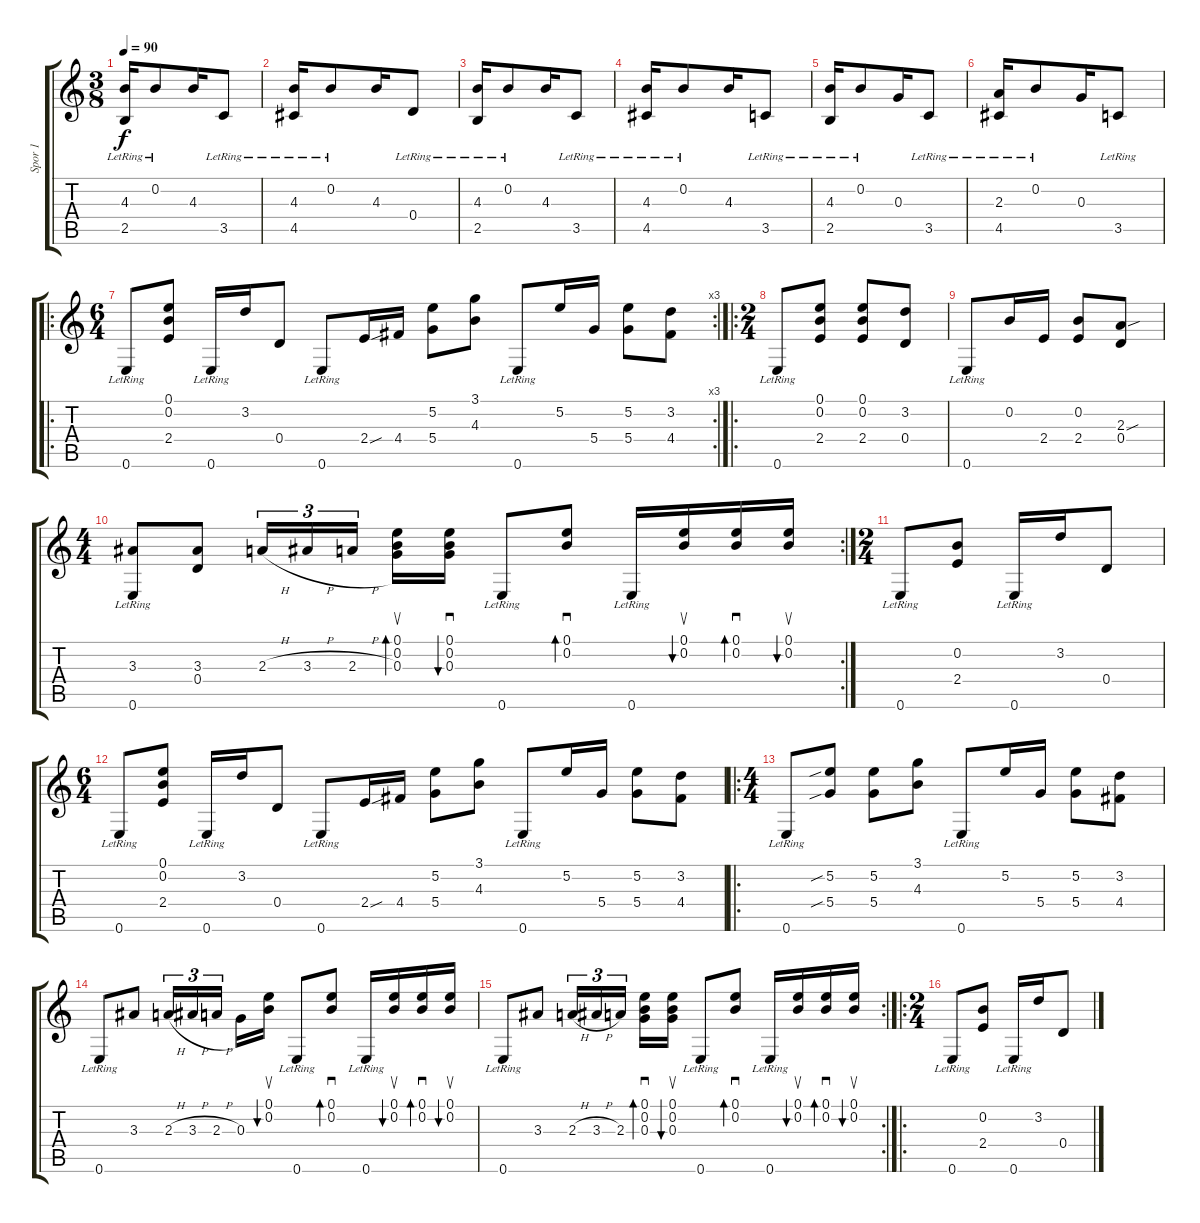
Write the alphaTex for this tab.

\track ("Spor 1" "Spor 1") {instrument acousticguitarsteel}
\staff {score tabs}
\tuning (E4 B3 G3 D3 A2 E2) {hide}
\ts (3 8)
\tempo 90
\clef g2
\ks c
(4.3{lr} 2.5{lr}).16{dy f} 0.2{lr}.8 4.3.16 3.5{lr}.8 |
(4.3{lr} 4.5{lr}).16 0.2{lr}.8 4.3.16 0.4{lr}.8 |
(4.3 2.5{lr}).16 0.2{lr}.8 4.3.16 3.5{lr}.8 |
(4.3 4.5{lr}).16 0.2{lr}.8 4.3.16 3.5{lr}.8 |
(4.3 2.5{lr}).16 0.2{lr}.8 0.3.16 3.5{lr}.8 |
(2.3 4.5{lr}).16 0.2{lr}.8 0.3.16 3.5{lr}.8 |
\ro
\rc 3
\ts (6 4)
0.6{lr}.8 (0.1 0.2 2.4).8 0.6{lr}.16 3.2.16 0.4.8 0.6{lr}.8 2.4{sou}.16 4.4.16 (5.2 5.4).8 (3.1 4.3).8 0.6{lr}.8 5.2.16 5.4.16 (5.2 5.4).8 (3.2 4.4).8 |
\ro
\ts (2 4)
0.6{lr}.8 (0.1 0.2 2.4).8 (0.1 0.2 2.4).8 (3.2 0.4).8 |
0.6{lr}.8 0.2.16 2.4.16 (0.2 2.4).8 (2.3{sou} 0.4).8 |
\rc 2
\ts (4 4)
(3.3 0.6{lr}).8 (3.3 0.4).8 2.3{h}.16{tu (3 2)} 3.3{h}.16{tu (3 2)} 2.3{h}.16{tu (3 2)} (0.1 0.2 0.3).16{su bd 30} (0.1 0.2 0.3).16{sd bu 30} 0.6{lr}.8 (0.1 0.2).8{sd bd 30} 0.6{lr}.16 (0.1 0.2).16{su bu 30} (0.1 0.2).16{sd bd 30} (0.1 0.2).16{su bu 30} |
\ts (2 4)
0.6{lr}.8 (0.2 2.4).8 0.6{lr}.16 3.2.16 0.4.8 |
\ts (6 4)
0.6{lr}.8 (0.1 0.2 2.4).8 0.6{lr}.16 3.2.16 0.4.8 0.6{lr}.8 2.4{sou}.16 4.4.16 (5.2 5.4).8 (3.1 4.3).8 0.6{lr}.8 5.2.16 5.4.16 (5.2 5.4).8 (3.2 4.4).8 |
\ro
\ts (4 4)
0.6{lr}.8 (5.2{sib} 5.4{sib}).8 (5.2 5.4).8 (3.1 4.3).8 0.6{lr}.8 5.2.16 5.4.16 (5.2 5.4).8 (3.2 4.4).8 |
0.6{lr}.8 3.3.8 2.3{h}.16{tu (3 2)} 3.3{h}.16{tu (3 2)} 2.3{h}.16{tu (3 2)} 0.3.16 (0.1 0.2).16{su bu 30} 0.6{lr}.8 (0.1 0.2).8{sd bd 30} 0.6{lr}.16 (0.1 0.2).16{su bu 30} (0.1 0.2).16{sd bd 30} (0.1 0.2).16{su bu 30} |
\rc 2
0.6{lr}.8 3.3.8 2.3{h}.16{tu (3 2)} 3.3{h}.16{tu (3 2)} 2.3.16{tu (3 2)} (0.1 0.2 0.3).16{sd bd 30} (0.1 0.2 0.3).16{su bu 30} 0.6{lr}.8 (0.1 0.2).8{sd bd 30} 0.6{lr}.16 (0.1 0.2).16{su bu 30} (0.1 0.2).16{sd bd 30} (0.1 0.2).16{su bu 30} |
\ro
\ts (2 4)
0.6{lr}.8 (0.2 2.4).8 0.6{lr}.16 3.2.16 0.4.8
